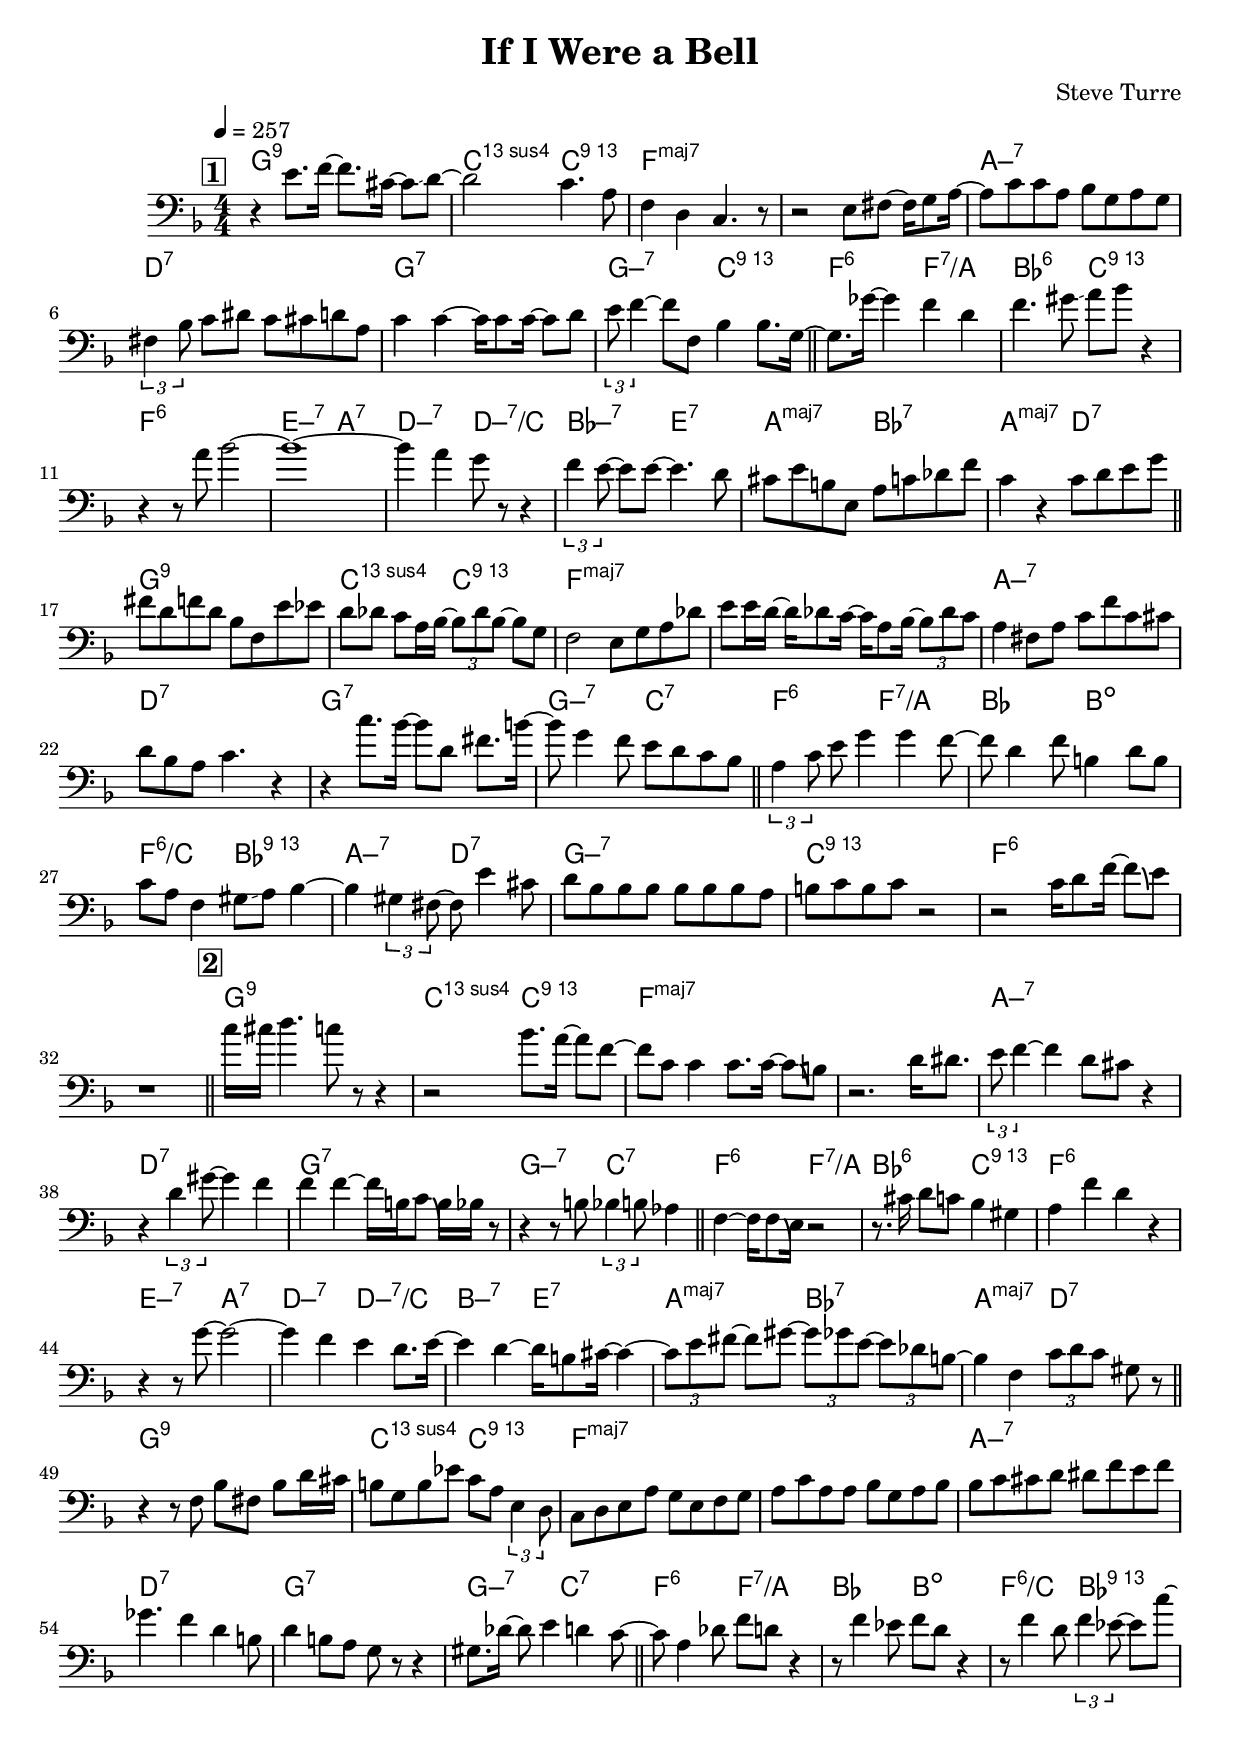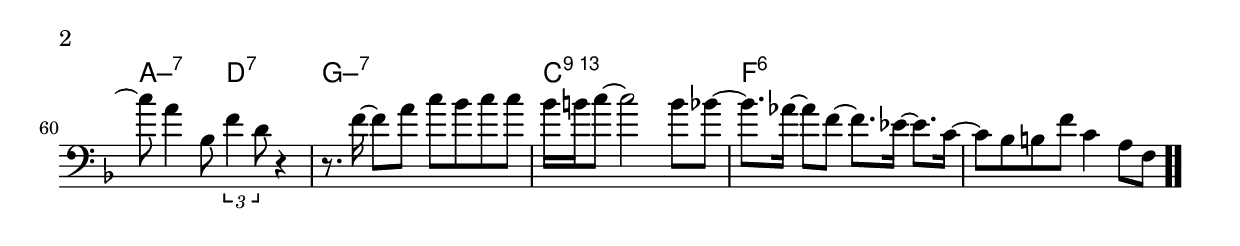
\version "2.13.2"

#(ly:set-option 'point-and-click #f)

\header {
  title = "If I Were a Bell"
  composer = "Steve Turre"
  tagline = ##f
}
global =
{
    \override Staff.TimeSignature #'style = #'()
    \time 4/4
    \clef "bass"
    \key f \major
    \override Rest #'direction = #'0
    \override MultiMeasureRest #'staff-position = #0
}
\score
{
<<
    \transpose c' c'

    \new ChordNames { \chords {
      \set majorSevenSymbol = \markup { "maj7" }
      \set minorChordModifier = \markup { \char ##x2013 }
      
      | g1:9 | c2:13sus4.9 c2:13.9 | f1:maj | s1 | a1:min7 | d1:7 | g1:7 | g2:min7 c2:13.9 
      | f2:6 f2:7/a | bes2:6 c2:13.9 | f1:6 | e2:min7 a2:7 | d2:min7 d2:min7/c | bes2:min7 e2:7 | a2:maj bes2:7 | a2:maj d2:7 
      | g1:9 | c2:13sus4.9 c2:13.9 | f1:maj | s1 | a1:min7 | d1:7 | g1:7 | g2:min7 c2:7 
      | f2:6 f2:7/a | bes2 b2:dim | f2:6/c bes2:13.9 | a2:min7 d2:7 | g1:min7 | c1:13.9 | f1:6 | s1 
      | g1:9 | c2:13sus4.9 c2:13.9 | f1:maj | s1 | a1:min7 | d1:7 | g1:7 | g2:min7 c2:7 
      | f2:6 f2:7/a | bes2:6 c2:13.9 | f1:6 | e2:min7 a2:7 | d2:min7 d2:min7/c | b2:min7 e2:7 | a2:maj bes2:7 | a2:maj d2:7 
      | g1:9 | c2:13sus4.9 c2:13.9 | f1:maj | s1 | a1:min7 | d1:7 | g1:7 | g2:min7 c2:7 
      | f2:6 f2:7/a | bes2 b2:dim | f2:6/c bes2:13.9 | a2:min7 d2:7 | g1:min7 | c1:13.9 | f1:6|
      }
      }

    \new Staff
    <<
    \transpose c' c'

    {
      \global
  		%\override Score.MetronomeMark #'transparent = ##t
  		%\override Score.MetronomeMark #'stencil = ##f
  		
  		\override HorizontalBracket #'direction = #UP
  		\override HorizontalBracket #'bracket-flare = #'(0 . 0)
  		
  		\override TextSpanner #'dash-fraction = #1.0
  		\override TextSpanner #'bound-details #'left #'text = \markup{ \concat{\draw-line #'(0 . -1.0) \draw-line #'(1.0 . 0) }}
  		\override TextSpanner #'bound-details #'right #'text = \markup{ \concat{ \draw-line #'(1.0 . 0) \draw-line #'(0 . -1.0) }}
          \set Score.markFormatter = #format-mark-box-numbers


      \tempo 4 = 257
      \set Score.currentBarNumber = #1
     
      \bar "||" \mark \default r4 e'8. f'16~ f'8. cis'16~ cis'8\glissando  d'8~ 
      | d'2 c'4. a8 
      | f4 d4 c4. r8 
      | r2 e8 fis8~ fis16 g8 a16~ 
      | a8 c'8 c'8 a8 bes8 g8 a8 g8 
      | \tuplet 3/2 {fis4 bes8} c'8 dis'8 c'8 cis'8 d'8 a8 
      | c'4 c'4~ c'16 c'8 c'16~ c'8 d'8 
      | \tuplet 3/2 {e'8 f'4~} f'8 f8 bes4 bes8. g16~ 
      \bar "||" g8. ges'16~ ges'4 f'4 d'4 
      | f'4. gis'8\glissando  a'8 bes'8 r4 
      | r4 r8 a'8 bes'2~ 
      | bes'1~ 
      | bes'4 a'4 g'8 r8 r4 
      | \tuplet 3/2 {f'4 e'8~} e'8 e'8~ e'4. d'8 
      | cis'8 e'8 b8 e8 a8 c'8 des'8 f'8 
      | c'4 r4 c'8 d'8 e'8 g'8 
      \bar "||" fis'8 d'8 f'8 d'8 bes8 f8 e'8 es'8 
      | d'8 des'8 c'8 a16 bes16~ \tuplet 3/2 {bes8 des'8 bes8~} bes8 g8 
      | f2 e8 g8 a8 des'8 
      | e'8 e'16 d'16~ d'16 des'8 c'16~ c'16 a8 bes16~ \tuplet 3/2 {bes8 des'8 c'8} 
      | a4 fis8 a8 c'8 f'8 c'8 cis'8 
      | d'8 bes8 a8 c'4. r4 
      | r4 c''8. bes'16~ bes'8 d'8 fis'8. b'16~ 
      | b'8 g'4 f'8 e'8 d'8 c'8 bes8 
      \bar "||" \tuplet 3/2 {a4 c'8} e'8 g'4 g'4 f'8~ 
      | f'8 d'4 f'8 b4 d'8 b8 
      | c'8 a8 f4 gis8\glissando  a8 bes4~ 
      | bes4 \tuplet 3/2 {gis4 fis8~} fis8 e'4 cis'8 
      | d'8 bes8 bes8 bes8 bes8 bes8 bes8 a8 
      | b8 c'8 b8 c'8 r2 
      | r2 c'16 d'8 f'16~ f'8\bendAfter #-4  e'8 
      | r1 
      \bar "||" \mark \default c''16 cis''16 d''4. c''8 r8 r4 
      | r2 bes'8. a'16~ a'8 f'8~ 
      | f'8 c'8 c'4 c'8. c'16~ c'8\bendAfter #-4  b8 
      | r2. d'16 dis'8. 
      | \tuplet 3/2 {e'8 f'4~} f'4 d'8 cis'8 r4 
      | r4 \tuplet 3/2 {d'4 gis'8~} gis'4 f'4 
      | f'4 f'4~ f'16 b16 c'8\bendAfter #-4  b16 bes16 r8 
      | r4 r8 b8 \tuplet 3/2 {bes4 b8} aes4 
      \bar "||" f4~ f16 f8\bendAfter #-4  e16 r2 
      | r8. cis'16 d'8 c'8 bes4 gis4 
      | a4 f'4 d'4 r4 
      | r4 r8 g'8~ g'2~ 
      | g'4 f'4 e'4 d'8. e'16~ 
      | e'4 d'4~ d'16 b8 cis'16~ cis'4~ 
      | \tuplet 3/2 {cis'8 e'8 fis'8~} fis'8 gis'8~ \tuplet 3/2 {gis'8 ges'8 e'8~} \tuplet 3/2 {e'8 des'8 b8~} 
      | b4 f4 \tuplet 3/2 {c'8 d'8 c'8} gis8 r8 
      \bar "||" r4 r8 f8 bes8 fis8 bes8 d'16 cis'16 
      | b8 g8 b8 es'8 c'8 a8 \tuplet 3/2 {e4 d8} 
      | c8 d8 e8 a8 g8 e8 f8 g8 
      | a8 c'8 a8 a8 bes8 g8 a8 bes8 
      | bes8 c'8 cis'8 d'8 dis'8 f'8 e'8 f'8 
      | ges'4. f'4 d'4 b8 
      | d'4 b8 a8 g8 r8 r4 
      | gis8. des'16~ des'8 e'4 d'4 c'8~ 
      \bar "||" c'8 a4 des'8 f'8 d'8 r4 
      | r8 f'4 es'8 f'8 d'8 r4 
      | r8 f'4 d'8 \tuplet 3/2 {f'4 es'8~} es'8 c''8~ 
      | c''8 a'4 bes8 \tuplet 3/2 {f'4 d'8} r4 
      | r8. f'16~ f'8 a'8 c''8 bes'8 c''8 c''8 
      | bes'16 b'16 c''8~ c''2 b'8 bes'8~ 
      | bes'8. aes'16~ aes'8 f'8~ f'8. es'16~ es'8. c'16~ 
      | c'8 bes8 b8 f'8 c'4 a8 f8\bar  ".."
    }
    >>
>>    
}
